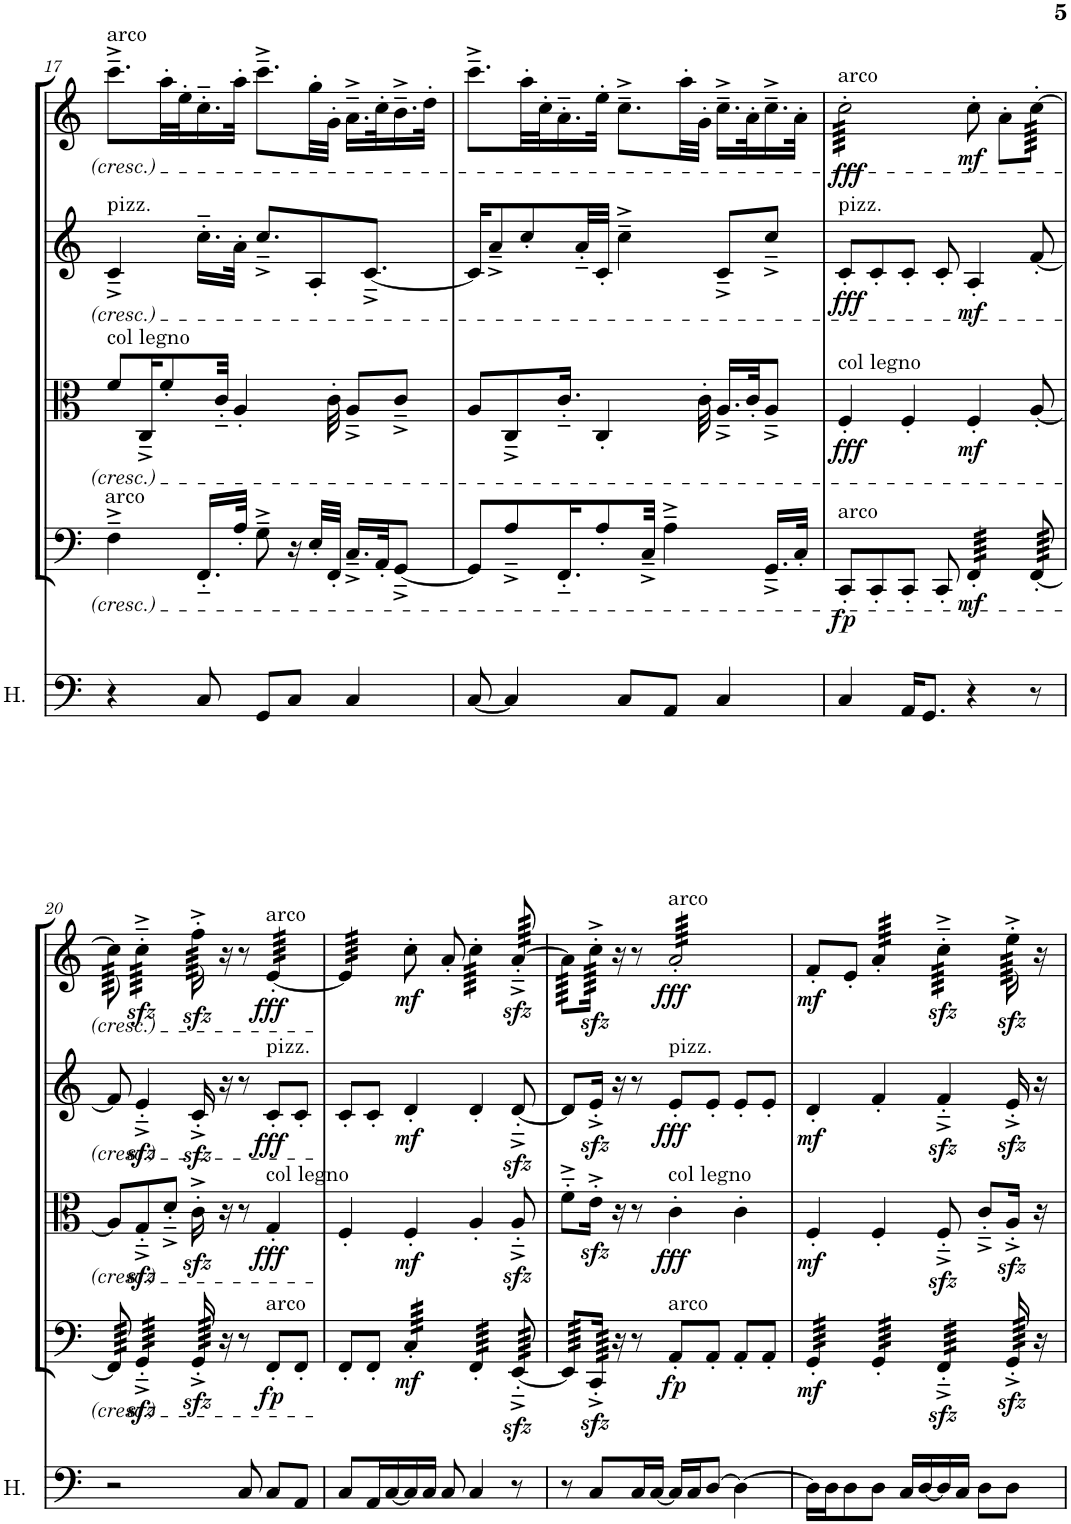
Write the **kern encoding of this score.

**kern	**kern	**dynam	**kern	**dynam	**kern	**dynam	**kern	**dynam
*part5	*part4	*part4	*part3	*part3	*part2	*part2	*part1	*part1
*staff5	*staff4	*staff4	*staff3	*staff3	*staff2	*staff2	*staff1	*staff1
*I"Homens	*I"Violoncello	*	*I"Viola	*	*I"Violin II	*	*I"Violin I	*
*I'H.	*I'Vc	*	*I'Vla	*	*I'Vln	*	*I'Vln	*
!!LO:PB:g=z
*clefF4	*clefF4	*	*clefC3	*	*clefG2	*	*clefG2	*
*k[]	*k[]	*	*k[]	*	*k[]	*	*k[]	*
*M7/8	*M7/8	*	*M7/8	*	*M7/8	*	*M7/8	*
=17	=17	=17	=17	=17	=17	=17	=17	=17
!	!	!	!	!	!	!	!LO:TX:a:t=arco	!
!	!	!	!	!	!LO:TX:a:t=pizz.	!	!	!
!	!	!	!LO:TX:a:t=col legno	!	!	!	!	!
!	!LO:TX:a:t=arco	!	!	!	!	!	!	!
4r	4F~^\	.	8f/L	.	4c~^/	.	8.ccc~^\L	.
.	.	.	16C~^/K	.	.	.	.	.
.	.	.	8f'/	.	.	.	32aa'\LL	.
.	.	.	.	.	.	.	32ee'\J	.
8C/	16.FF'~/LL	.	.	.	16.cc'~\LL	.	16.cc'~\	.
.	.	.	32c'~/Jkk	.	.	.	.	.
.	32A'/JJk	.	4A'/	.	32a'\JJk	.	32aa'\JJk	.
8GG/L	8G~^\	.	.	.	8.cc~^/L	.	8.ccc~^\L	.
8C/J	16r	.	.	.	.	.	.	.
.	32E'/LLL	.	.	.	8A'/	.	32gg'\LL	.
.	32FF'/JJJ	.	32c'\	.	.	.	32g'\JJJ	.
4C/	16.C~^/LL	.	8A~^/L	.	.	.	16.a~^\LL	.
.	.	.	.	.	[8.c~^/J	.	.	.
.	32AA'/JK	.	.	.	.	.	32cc'\K	.
.	[8GG~^/J	.	8c~^/J	.	.	.	16.b~^\	.
.	.	.	.	.	.	.	32dd'\JJk	.
=18	=18	=18	=18	=18	=18	=18	=18	=18
[8C/	8GG/L]	.	8A/L	.	16c/KL]	.	8.ccc~^\L	.
.	.	.	.	.	8a~^/	.	.	.
4C/]	8A~^/	.	8C~^/	.	.	.	.	.
.	.	.	.	.	8cc'/	.	32aa'\LL	.
.	.	.	.	.	.	.	32cc'\J	.
.	16.FF'~/K	.	16.c'~/Jk	.	.	.	16.a'~\	.
.	.	.	.	.	32a'~/LL	.	.	.
.	8A'/	.	4C'/	.	32c'/JJJ	.	32ee'\JJk	.
8C/L	.	.	.	.	4cc~^\	.	8.cc~^\L	.
.	32C~^/Jkk	.	.	.	.	.	.	.
8AA/J	4A~^\	.	.	.	.	.	.	.
.	.	.	.	.	.	.	32aa'\LL	.
.	.	.	32c'\	.	.	.	32g'\JJJ	.
4C/	.	.	16.A~^/LL	.	8c~^/L	.	16.cc~^\LL	.
.	.	.	32c'/JK	.	.	.	32a'\K	.
.	16.GG~^/LL	.	8A~^/J	.	8cc~^/J	.	16.cc~^\	.
.	32C'/JJk	.	.	.	.	.	32a'\JJk	.
=19	=19	=19	=19	=19	=19	=19	=19	=19
!	!	!	!	!	!	!	!LO:TX:a:t=arco	!
!	!	!	!	!	!LO:TX:a:t=pizz.	!	!	!
!	!	!	!LO:TX:a:t=col legno	!	!	!	!	!
!	!LO:TX:a:t=arco	!	!	!	!	!	!	!
!	!	!LO:DY:b	!	!LO:DY:b	!	!LO:DY:b	!	!LO:DY:b
*	*	*	*	*	*	*	*tremolo	*
4C/	8CC'/L	fp	4F'/	fff	8c'/L	fff	64cc'\LLLL	fff
.	.	.	.	.	.	.	64cc'\	.
.	.	.	.	.	.	.	64cc'\	.
.	.	.	.	.	.	.	64cc'\	.
.	.	.	.	.	.	.	64cc'\	.
.	.	.	.	.	.	.	64cc'\	.
.	.	.	.	.	.	.	64cc'\	.
.	.	.	.	.	.	.	64cc'\	.
.	8CC'/	.	.	.	8c'/	.	64cc'\	.
.	.	.	.	.	.	.	64cc'\	.
.	.	.	.	.	.	.	64cc'\	.
.	.	.	.	.	.	.	64cc'\	.
.	.	.	.	.	.	.	64cc'\	.
.	.	.	.	.	.	.	64cc'\	.
.	.	.	.	.	.	.	64cc'\	.
.	.	.	.	.	.	.	64cc'\	.
16AA/KL	8CC'/J	.	4F'/	.	8c'/J	.	64cc'\	.
.	.	.	.	.	.	.	64cc'\	.
.	.	.	.	.	.	.	64cc'\	.
.	.	.	.	.	.	.	64cc'\	.
8.GG/J	.	.	.	.	.	.	64cc'\	.
.	.	.	.	.	.	.	64cc'\	.
.	.	.	.	.	.	.	64cc'\	.
.	.	.	.	.	.	.	64cc'\	.
.	8CC'/	.	.	.	8c'/	.	64cc'\	.
.	.	.	.	.	.	.	64cc'\	.
.	.	.	.	.	.	.	64cc'\	.
.	.	.	.	.	.	.	64cc'\	.
.	.	.	.	.	.	.	64cc'\	.
.	.	.	.	.	.	.	64cc'\	.
.	.	.	.	.	.	.	64cc'\	.
.	.	.	.	.	.	.	64cc'\JJJJ	.
*	*	*	*	*	*	*	*Xtremolo	*
!	!	!LO:DY:b	!	!LO:DY:b	!	!LO:DY:b	!	!LO:DY:b
*	*tremolo	*	*	*	*	*	*	*
4r	64FF'/LLLL	mf	4F'/	mf	4A'/	mf	8cc'\	mf
.	64FF'/	.	.	.	.	.	.	.
.	64FF'/	.	.	.	.	.	.	.
.	64FF'/	.	.	.	.	.	.	.
.	64FF'/	.	.	.	.	.	.	.
.	64FF'/	.	.	.	.	.	.	.
.	64FF'/	.	.	.	.	.	.	.
.	64FF'/	.	.	.	.	.	.	.
.	64FF'/	.	.	.	.	.	8a'\L	.
.	64FF'/	.	.	.	.	.	.	.
.	64FF'/	.	.	.	.	.	.	.
.	64FF'/	.	.	.	.	.	.	.
.	64FF'/	.	.	.	.	.	.	.
.	64FF'/	.	.	.	.	.	.	.
.	64FF'/	.	.	.	.	.	.	.
.	64FF'/JJJJ	.	.	.	.	.	.	.
*	*	*	*	*	*	*	*tremolo	*
8r	[128FF'/	.	[8A'/	.	[8f'/	.	[128cc'\	.
.	128FF'/	.	.	.	.	.	128cc'\	.
.	128FF'/	.	.	.	.	.	128cc'\	.
.	128FF'/	.	.	.	.	.	128cc'\	.
.	128FF'/	.	.	.	.	.	128cc'\	.
.	128FF'/	.	.	.	.	.	128cc'\	.
.	128FF'/	.	.	.	.	.	128cc'\	.
.	128FF'/	.	.	.	.	.	128cc'\	.
.	128FF'/	.	.	.	.	.	128cc'\	.
.	128FF'/	.	.	.	.	.	128cc'\	.
.	128FF'/	.	.	.	.	.	128cc'\	.
.	128FF'/	.	.	.	.	.	128cc'\	.
.	128FF'/	.	.	.	.	.	128cc'\	.
.	128FF'/	.	.	.	.	.	128cc'\	.
.	128FF'/	.	.	.	.	.	128cc'\	.
.	128FF'/	.	.	.	.	.	128cc'\JJJJJ	.
!!LO:LB:g=z
=20	=20	=20	=20	=20	=20	=20	=20	=20
2r	128FF/]	.	8A/L]	.	8f/]	.	128cc\]	.
.	128FF/	.	.	.	.	.	128cc\	.
.	128FF/	.	.	.	.	.	128cc\	.
.	128FF/	.	.	.	.	.	128cc\	.
.	128FF/	.	.	.	.	.	128cc\	.
.	128FF/	.	.	.	.	.	128cc\	.
.	128FF/	.	.	.	.	.	128cc\	.
.	128FF/	.	.	.	.	.	128cc\	.
.	128FF/	.	.	.	.	.	128cc\	.
.	128FF/	.	.	.	.	.	128cc\	.
.	128FF/	.	.	.	.	.	128cc\	.
.	128FF/	.	.	.	.	.	128cc\	.
.	128FF/	.	.	.	.	.	128cc\	.
.	128FF/	.	.	.	.	.	128cc\	.
.	128FF/	.	.	.	.	.	128cc\	.
.	128FF/	.	.	.	.	.	128cc\	.
.	64GGzz<'~^/LLLL	.	8Gzz<'~^/	.	4ezz<'~^/	.	64cczz<'~^\LLLL	.
.	64GGzz<'~^/	.	.	.	.	.	64cczz<'~^\	.
.	64GGzz<'~^/	.	.	.	.	.	64cczz<'~^\	.
.	64GGzz<'~^/	.	.	.	.	.	64cczz<'~^\	.
.	64GGzz<'~^/	.	.	.	.	.	64cczz<'~^\	.
.	64GGzz<'~^/	.	.	.	.	.	64cczz<'~^\	.
.	64GGzz<'~^/	.	.	.	.	.	64cczz<'~^\	.
.	64GGzz<'~^/	.	.	.	.	.	64cczz<'~^\	.
.	64GGzz<'~^/	.	8d'~^/J	.	.	.	64cczz<'~^\	.
.	64GGzz<'~^/	.	.	.	.	.	64cczz<'~^\	.
.	64GGzz<'~^/	.	.	.	.	.	64cczz<'~^\	.
.	64GGzz<'~^/	.	.	.	.	.	64cczz<'~^\	.
.	64GGzz<'~^/	.	.	.	.	.	64cczz<'~^\	.
.	64GGzz<'~^/	.	.	.	.	.	64cczz<'~^\	.
.	64GGzz<'~^/	.	.	.	.	.	64cczz<'~^\	.
.	64GGzz<'~^/JJJJ	.	.	.	.	.	64cczz<'~^\JJJJ	.
.	256GGzz<'^/	.	16czz<'^\	.	16czz<'^/	.	256ffzz<'^\	.
.	256GGzz<'^/	.	.	.	.	.	256ffzz<'^\	.
.	256GGzz<'^/	.	.	.	.	.	256ffzz<'^\	.
.	256GGzz<'^/	.	.	.	.	.	256ffzz<'^\	.
.	256GGzz<'^/	.	.	.	.	.	256ffzz<'^\	.
.	256GGzz<'^/	.	.	.	.	.	256ffzz<'^\	.
.	256GGzz<'^/	.	.	.	.	.	256ffzz<'^\	.
.	256GGzz<'^/	.	.	.	.	.	256ffzz<'^\	.
.	256GGzz<'^/	.	.	.	.	.	256ffzz<'^\	.
.	256GGzz<'^/	.	.	.	.	.	256ffzz<'^\	.
.	256GGzz<'^/	.	.	.	.	.	256ffzz<'^\	.
.	256GGzz<'^/	.	.	.	.	.	256ffzz<'^\	.
.	256GGzz<'^/	.	.	.	.	.	256ffzz<'^\	.
.	256GGzz<'^/	.	.	.	.	.	256ffzz<'^\	.
.	256GGzz<'^/	.	.	.	.	.	256ffzz<'^\	.
.	256GGzz<'^/	.	.	.	.	.	256ffzz<'^\	.
*	*Xtremolo	*	*	*	*	*	*	*
.	16r	.	16r	.	16r	.	16r	.
8C/	8r	.	8r	.	8r	.	8r	.
!	!	!	!	!	!	!	!LO:TX:a:t=arco	!
!	!	!	!	!	!LO:TX:a:t=pizz.	!	!	!
!	!	!	!LO:TX:a:t=col legno	!	!	!	!	!
!	!LO:TX:a:t=arco	!	!	!	!	!	!	!
!	!	!LO:DY:b	!	!LO:DY:b	!	!LO:DY:b	!	!LO:DY:b
8C/L	8FF'/L	fp	4G'/	fff	8c'/L	fff	[64e'/LLLL	fff
.	.	.	.	.	.	.	64e'/	.
.	.	.	.	.	.	.	64e'/	.
.	.	.	.	.	.	.	64e'/	.
.	.	.	.	.	.	.	64e'/	.
.	.	.	.	.	.	.	64e'/	.
.	.	.	.	.	.	.	64e'/	.
.	.	.	.	.	.	.	64e'/	.
8AA/J	8FF'/J	.	.	.	8c'/J	.	64e'/	.
.	.	.	.	.	.	.	64e'/	.
.	.	.	.	.	.	.	64e'/	.
.	.	.	.	.	.	.	64e'/	.
.	.	.	.	.	.	.	64e'/	.
.	.	.	.	.	.	.	64e'/	.
.	.	.	.	.	.	.	64e'/	.
.	.	.	.	.	.	.	64e'/JJJJ	.
=21	=21	=21	=21	=21	=21	=21	=21	=21
8C/L	8FF'/L	.	4F'/	.	8c'/L	.	64e/]LLLL	.
.	.	.	.	.	.	.	64e/	.
.	.	.	.	.	.	.	64e/	.
.	.	.	.	.	.	.	64e/	.
.	.	.	.	.	.	.	64e/	.
.	.	.	.	.	.	.	64e/	.
.	.	.	.	.	.	.	64e/	.
.	.	.	.	.	.	.	64e/	.
16AA/L	8FF'/J	.	.	.	8c'/J	.	64e/	.
.	.	.	.	.	.	.	64e/	.
.	.	.	.	.	.	.	64e/	.
.	.	.	.	.	.	.	64e/	.
[16C/	.	.	.	.	.	.	64e/	.
.	.	.	.	.	.	.	64e/	.
.	.	.	.	.	.	.	64e/	.
.	.	.	.	.	.	.	64e/JJJJ	.
*	*	*	*	*	*	*	*Xtremolo	*
!	!	!LO:DY:b	!	!LO:DY:b	!	!LO:DY:b	!	!LO:DY:b
*	*tremolo	*	*	*	*	*	*	*
16C/]	64C'/LLLL	mf	4F'/	mf	4d'/	mf	8cc'\	mf
.	64C'/	.	.	.	.	.	.	.
.	64C'/	.	.	.	.	.	.	.
.	64C'/	.	.	.	.	.	.	.
16C/JJ	64C'/	.	.	.	.	.	.	.
.	64C'/	.	.	.	.	.	.	.
.	64C'/	.	.	.	.	.	.	.
.	64C'/	.	.	.	.	.	.	.
8C/	64C'/	.	.	.	.	.	8a'/	.
.	64C'/	.	.	.	.	.	.	.
.	64C'/	.	.	.	.	.	.	.
.	64C'/	.	.	.	.	.	.	.
.	64C'/	.	.	.	.	.	.	.
.	64C'/	.	.	.	.	.	.	.
.	64C'/	.	.	.	.	.	.	.
.	64C'/JJJJ	.	.	.	.	.	.	.
*	*	*	*	*	*	*	*tremolo	*
4C/	64FF'/LLLL	.	4A'/	.	4d'/	.	64cc'\LLLL	.
.	64FF'/	.	.	.	.	.	64cc'\	.
.	64FF'/	.	.	.	.	.	64cc'\	.
.	64FF'/	.	.	.	.	.	64cc'\	.
.	64FF'/	.	.	.	.	.	64cc'\	.
.	64FF'/	.	.	.	.	.	64cc'\	.
.	64FF'/	.	.	.	.	.	64cc'\	.
.	64FF'/	.	.	.	.	.	64cc'\	.
.	64FF'/	.	.	.	.	.	64cc'\	.
.	64FF'/	.	.	.	.	.	64cc'\	.
.	64FF'/	.	.	.	.	.	64cc'\	.
.	64FF'/	.	.	.	.	.	64cc'\	.
.	64FF'/	.	.	.	.	.	64cc'\	.
.	64FF'/	.	.	.	.	.	64cc'\	.
.	64FF'/	.	.	.	.	.	64cc'\	.
.	64FF'/JJJJ	.	.	.	.	.	64cc'\JJJJ	.
8r	[128EEzz<'~^/	.	8Azz<'~^/	.	[8dzz<'~^/	.	[128azz<'~^/	.
.	128EEzz<'~^/	.	.	.	.	.	128azz<'~^/	.
.	128EEzz<'~^/	.	.	.	.	.	128azz<'~^/	.
.	128EEzz<'~^/	.	.	.	.	.	128azz<'~^/	.
.	128EEzz<'~^/	.	.	.	.	.	128azz<'~^/	.
.	128EEzz<'~^/	.	.	.	.	.	128azz<'~^/	.
.	128EEzz<'~^/	.	.	.	.	.	128azz<'~^/	.
.	128EEzz<'~^/	.	.	.	.	.	128azz<'~^/	.
.	128EEzz<'~^/	.	.	.	.	.	128azz<'~^/	.
.	128EEzz<'~^/	.	.	.	.	.	128azz<'~^/	.
.	128EEzz<'~^/	.	.	.	.	.	128azz<'~^/	.
.	128EEzz<'~^/	.	.	.	.	.	128azz<'~^/	.
.	128EEzz<'~^/	.	.	.	.	.	128azz<'~^/	.
.	128EEzz<'~^/	.	.	.	.	.	128azz<'~^/	.
.	128EEzz<'~^/	.	.	.	.	.	128azz<'~^/	.
.	128EEzz<'~^/	.	.	.	.	.	128azz<'~^/	.
=22	=22	=22	=22	=22	=22	=22	=22	=22
8r	128EE/]LLLLL	.	8f'~^\L	.	8d/L]	.	128a\]LLLLL	.
.	128EE/	.	.	.	.	.	128a\	.
.	128EE/	.	.	.	.	.	128a\	.
.	128EE/	.	.	.	.	.	128a\	.
.	128EE/	.	.	.	.	.	128a\	.
.	128EE/	.	.	.	.	.	128a\	.
.	128EE/	.	.	.	.	.	128a\	.
.	128EE/	.	.	.	.	.	128a\	.
.	128EE/	.	.	.	.	.	128a\	.
.	128EE/	.	.	.	.	.	128a\	.
.	128EE/	.	.	.	.	.	128a\	.
.	128EE/	.	.	.	.	.	128a\	.
.	128EE/	.	.	.	.	.	128a\	.
.	128EE/	.	.	.	.	.	128a\	.
.	128EE/	.	.	.	.	.	128a\	.
.	128EE/	.	.	.	.	.	128a\	.
8C/L	256CCzz<'^/	.	16ezz<'^\Jk	.	16ezz<'^/Jk	.	256cczz<'^\	.
.	256CCzz<'^/	.	.	.	.	.	256cczz<'^\	.
.	256CCzz<'^/	.	.	.	.	.	256cczz<'^\	.
.	256CCzz<'^/	.	.	.	.	.	256cczz<'^\	.
.	256CCzz<'^/	.	.	.	.	.	256cczz<'^\	.
.	256CCzz<'^/	.	.	.	.	.	256cczz<'^\	.
.	256CCzz<'^/	.	.	.	.	.	256cczz<'^\	.
.	256CCzz<'^/	.	.	.	.	.	256cczz<'^\	.
.	256CCzz<'^/	.	.	.	.	.	256cczz<'^\	.
.	256CCzz<'^/	.	.	.	.	.	256cczz<'^\	.
.	256CCzz<'^/	.	.	.	.	.	256cczz<'^\	.
.	256CCzz<'^/	.	.	.	.	.	256cczz<'^\	.
.	256CCzz<'^/	.	.	.	.	.	256cczz<'^\	.
.	256CCzz<'^/	.	.	.	.	.	256cczz<'^\	.
.	256CCzz<'^/	.	.	.	.	.	256cczz<'^\	.
.	256CCzz<'^/JJJJJJ	.	.	.	.	.	256cczz<'^\JJJJJJ	.
*	*Xtremolo	*	*	*	*	*	*	*
.	16r	.	16r	.	16r	.	16r	.
16C/L	8r	.	8r	.	8r	.	8r	.
[16C/JJ	.	.	.	.	.	.	.	.
!	!	!	!	!	!	!	!LO:TX:a:t=arco	!
!	!	!	!	!	!LO:TX:a:t=pizz.	!	!	!
!	!	!	!LO:TX:a:t=col legno	!	!	!	!	!
!	!LO:TX:a:t=arco	!	!	!	!	!	!	!
!	!	!LO:DY:b	!	!LO:DY:b	!	!LO:DY:b	!	!LO:DY:b
16C/LL]	8AA'/L	fp	4c'\	fff	8e'/L	fff	64a'/LLLL	fff
.	.	.	.	.	.	.	64a'/	.
.	.	.	.	.	.	.	64a'/	.
.	.	.	.	.	.	.	64a'/	.
16C/J	.	.	.	.	.	.	64a'/	.
.	.	.	.	.	.	.	64a'/	.
.	.	.	.	.	.	.	64a'/	.
.	.	.	.	.	.	.	64a'/	.
[8D/J	8AA'/J	.	.	.	8e'/J	.	64a'/	.
.	.	.	.	.	.	.	64a'/	.
.	.	.	.	.	.	.	64a'/	.
.	.	.	.	.	.	.	64a'/	.
.	.	.	.	.	.	.	64a'/	.
.	.	.	.	.	.	.	64a'/	.
.	.	.	.	.	.	.	64a'/	.
.	.	.	.	.	.	.	64a'/	.
4D\_	8AA'/L	.	4c'\	.	8e'/L	.	64a'/	.
.	.	.	.	.	.	.	64a'/	.
.	.	.	.	.	.	.	64a'/	.
.	.	.	.	.	.	.	64a'/	.
.	.	.	.	.	.	.	64a'/	.
.	.	.	.	.	.	.	64a'/	.
.	.	.	.	.	.	.	64a'/	.
.	.	.	.	.	.	.	64a'/	.
.	8AA'/J	.	.	.	8e'/J	.	64a'/	.
.	.	.	.	.	.	.	64a'/	.
.	.	.	.	.	.	.	64a'/	.
.	.	.	.	.	.	.	64a'/	.
.	.	.	.	.	.	.	64a'/	.
.	.	.	.	.	.	.	64a'/	.
.	.	.	.	.	.	.	64a'/	.
.	.	.	.	.	.	.	64a'/JJJJ	.
*	*	*	*	*	*	*	*Xtremolo	*
=23	=23	=23	=23	=23	=23	=23	=23	=23
!	!	!LO:DY:b	!	!LO:DY:b	!	!LO:DY:b	!	!LO:DY:b
*	*tremolo	*	*	*	*	*	*	*
16D\LL]	64GG'/LLLL	mf	4F'/	mf	4d'/	mf	8f'/L	mf
.	64GG'/	.	.	.	.	.	.	.
.	64GG'/	.	.	.	.	.	.	.
.	64GG'/	.	.	.	.	.	.	.
16D\J	64GG'/	.	.	.	.	.	.	.
.	64GG'/	.	.	.	.	.	.	.
.	64GG'/	.	.	.	.	.	.	.
.	64GG'/	.	.	.	.	.	.	.
8D\	64GG'/	.	.	.	.	.	8e'/J	.
.	64GG'/	.	.	.	.	.	.	.
.	64GG'/	.	.	.	.	.	.	.
.	64GG'/	.	.	.	.	.	.	.
.	64GG'/	.	.	.	.	.	.	.
.	64GG'/	.	.	.	.	.	.	.
.	64GG'/	.	.	.	.	.	.	.
.	64GG'/JJJJ	.	.	.	.	.	.	.
*	*	*	*	*	*	*	*tremolo	*
8D\J	64GG'/LLLL	.	4F'/	.	4f'/	.	64a'/LLLL	.
.	64GG'/	.	.	.	.	.	64a'/	.
.	64GG'/	.	.	.	.	.	64a'/	.
.	64GG'/	.	.	.	.	.	64a'/	.
.	64GG'/	.	.	.	.	.	64a'/	.
.	64GG'/	.	.	.	.	.	64a'/	.
.	64GG'/	.	.	.	.	.	64a'/	.
.	64GG'/	.	.	.	.	.	64a'/	.
16C/LL	64GG'/	.	.	.	.	.	64a'/	.
.	64GG'/	.	.	.	.	.	64a'/	.
.	64GG'/	.	.	.	.	.	64a'/	.
.	64GG'/	.	.	.	.	.	64a'/	.
[16D/	64GG'/	.	.	.	.	.	64a'/	.
.	64GG'/	.	.	.	.	.	64a'/	.
.	64GG'/	.	.	.	.	.	64a'/	.
.	64GG'/JJJJ	.	.	.	.	.	64a'/JJJJ	.
16D/]	64FFzz<'~^/LLLL	.	8Fzz<'~^/	.	4fzz<'~^/	.	64cczz<'~^\LLLL	.
.	64FFzz<'~^/	.	.	.	.	.	64cczz<'~^\	.
.	64FFzz<'~^/	.	.	.	.	.	64cczz<'~^\	.
.	64FFzz<'~^/	.	.	.	.	.	64cczz<'~^\	.
16C/JJ	64FFzz<'~^/	.	.	.	.	.	64cczz<'~^\	.
.	64FFzz<'~^/	.	.	.	.	.	64cczz<'~^\	.
.	64FFzz<'~^/	.	.	.	.	.	64cczz<'~^\	.
.	64FFzz<'~^/	.	.	.	.	.	64cczz<'~^\	.
8D\L	64FFzz<'~^/	.	8c'~^/L	.	.	.	64cczz<'~^\	.
.	64FFzz<'~^/	.	.	.	.	.	64cczz<'~^\	.
.	64FFzz<'~^/	.	.	.	.	.	64cczz<'~^\	.
.	64FFzz<'~^/	.	.	.	.	.	64cczz<'~^\	.
.	64FFzz<'~^/	.	.	.	.	.	64cczz<'~^\	.
.	64FFzz<'~^/	.	.	.	.	.	64cczz<'~^\	.
.	64FFzz<'~^/	.	.	.	.	.	64cczz<'~^\	.
.	64FFzz<'~^/JJJJ	.	.	.	.	.	64cczz<'~^\JJJJ	.
8D\J	256GGzz<'^/	.	16Azz<'^/Jk	.	16ezz<'^/	.	256eezz<'^\	.
.	256GGzz<'^/	.	.	.	.	.	256eezz<'^\	.
.	256GGzz<'^/	.	.	.	.	.	256eezz<'^\	.
.	256GGzz<'^/	.	.	.	.	.	256eezz<'^\	.
.	256GGzz<'^/	.	.	.	.	.	256eezz<'^\	.
.	256GGzz<'^/	.	.	.	.	.	256eezz<'^\	.
.	256GGzz<'^/	.	.	.	.	.	256eezz<'^\	.
.	256GGzz<'^/	.	.	.	.	.	256eezz<'^\	.
.	256GGzz<'^/	.	.	.	.	.	256eezz<'^\	.
.	256GGzz<'^/	.	.	.	.	.	256eezz<'^\	.
.	256GGzz<'^/	.	.	.	.	.	256eezz<'^\	.
.	256GGzz<'^/	.	.	.	.	.	256eezz<'^\	.
.	256GGzz<'^/	.	.	.	.	.	256eezz<'^\	.
.	256GGzz<'^/	.	.	.	.	.	256eezz<'^\	.
.	256GGzz<'^/	.	.	.	.	.	256eezz<'^\	.
.	256GGzz<'^/	.	.	.	.	.	256eezz<'^\	.
*	*	*	*	*	*	*	*Xtremolo	*
*	*Xtremolo	*	*	*	*	*	*	*
.	16r	.	16r	.	16r	.	16r	.
=	=	=	=	=	=	=	=	=
*-	*-	*-	*-	*-	*-	*-	*-	*-
